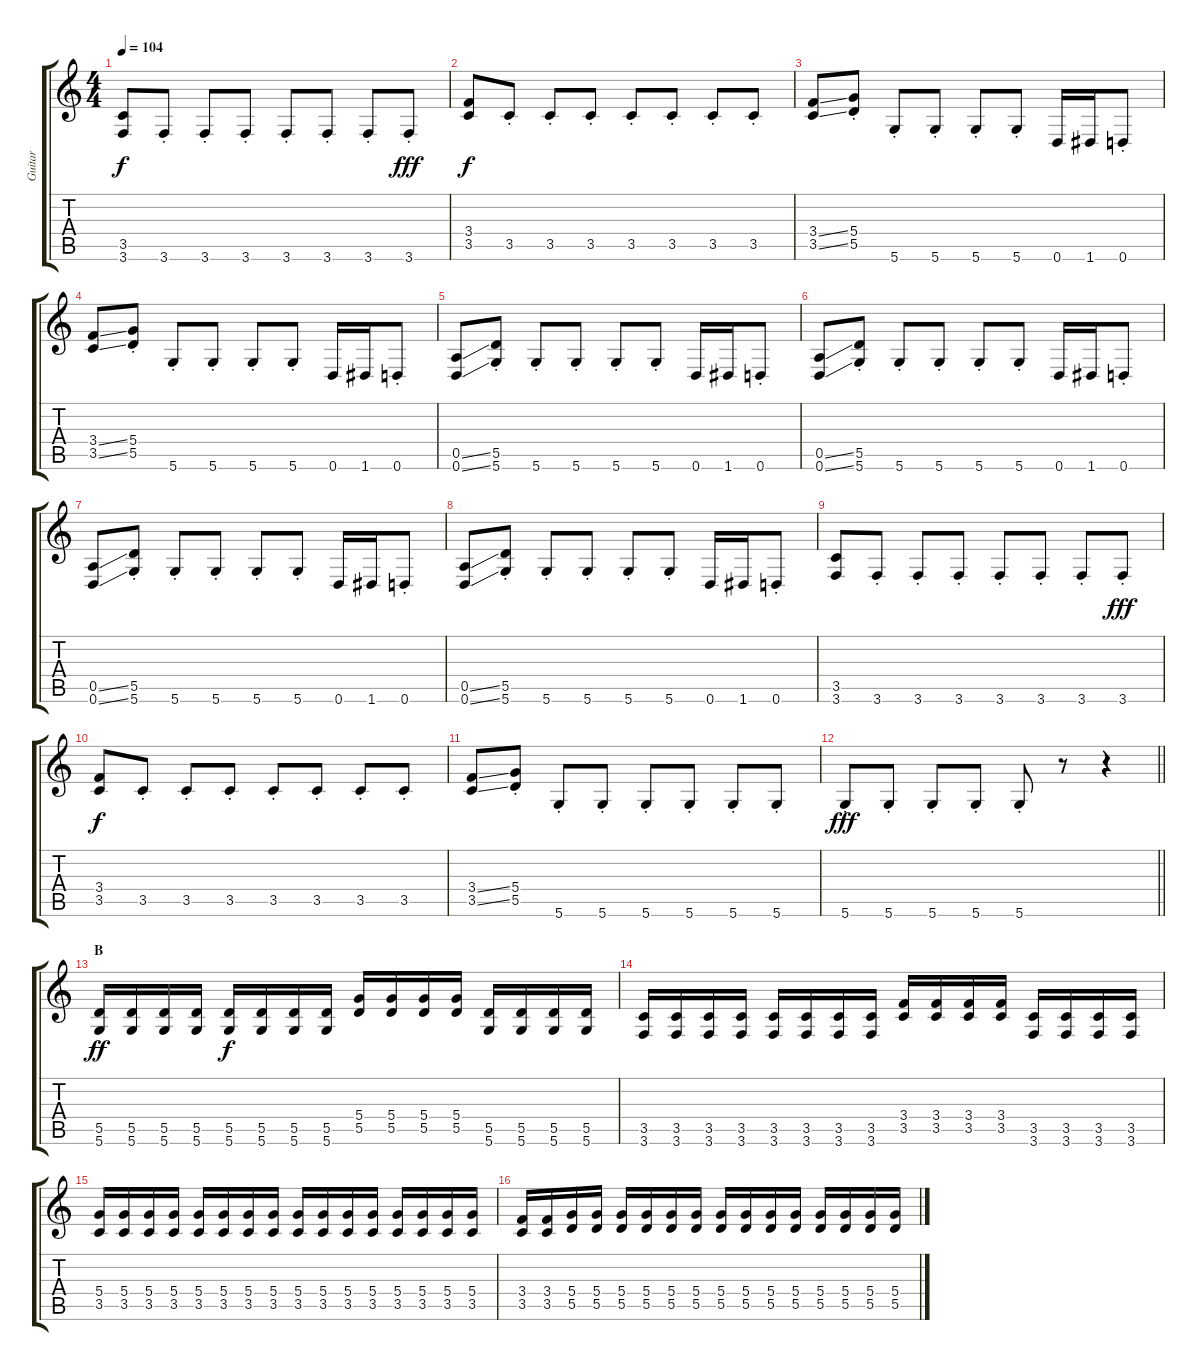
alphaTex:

\track ("Guitar" "Guitar") {instrument electricguitarclean}
\staff {score tabs}
\tuning (E4 B3 G3 D3 A2 D2) {hide}
\ts (4 4)
\tempo 104
\clef g2
\ks c
(3.5 3.6).8{dy f} 3.6{st}.8 3.6{st}.8 3.6{st}.8 3.6{st}.8 3.6{st}.8 3.6{st}.8 3.6{st}.8{dy fff} |
(3.4 3.5).8{dy f} 3.5{st}.8 3.5{st}.8 3.5{st}.8 3.5{st}.8 3.5{st}.8 3.5{st}.8 3.5{st}.8 |
(3.4{ss} 3.5{ss}).8 (5.4{st} 5.5{st}).8 5.6{st}.8 5.6{st}.8 5.6{st}.8 5.6{st}.8 0.6.16 1.6.16 0.6{st}.8 |
(3.4{ss} 3.5{ss}).8 (5.4{st} 5.5{st}).8 5.6{st}.8 5.6{st}.8 5.6{st}.8 5.6{st}.8 0.6.16 1.6.16 0.6{st}.8 |
(0.5{ss} 0.6{ss}).8 (5.5{st} 5.6{st}).8 5.6{st}.8 5.6{st}.8 5.6{st}.8 5.6{st}.8 0.6.16 1.6.16 0.6{st}.8 |
(0.5{ss} 0.6{ss}).8 (5.5{st} 5.6{st}).8 5.6{st}.8 5.6{st}.8 5.6{st}.8 5.6{st}.8 0.6.16 1.6.16 0.6{st}.8 |
(0.5{ss} 0.6{ss}).8 (5.5{st} 5.6{st}).8 5.6{st}.8 5.6{st}.8 5.6{st}.8 5.6{st}.8 0.6.16 1.6.16 0.6{st}.8 |
(0.5{ss} 0.6{ss}).8 (5.5{st} 5.6{st}).8 5.6{st}.8 5.6{st}.8 5.6{st}.8 5.6{st}.8 0.6.16 1.6.16 0.6{st}.8 |
(3.5 3.6).8 3.6{st}.8 3.6{st}.8 3.6{st}.8 3.6{st}.8 3.6{st}.8 3.6{st}.8 3.6{st}.8{dy fff} |
(3.4 3.5).8{dy f} 3.5{st}.8 3.5{st}.8 3.5{st}.8 3.5{st}.8 3.5{st}.8 3.5{st}.8 3.5{st}.8 |
(3.4{ss} 3.5{ss}).8 (5.4{st} 5.5{st}).8 5.6{st}.8 5.6{st}.8 5.6{st}.8 5.6{st}.8 5.6{st}.8 5.6{st}.8 |
\barLineRight lightlight
5.6{st}.8{dy fff} 5.6{st}.8 5.6{st}.8 5.6{st}.8 5.6{st}.8 r.8 r.4 |
\section ("" "B")
(5.5 5.6).16{dy ff volume 13 instrument distortionguitar} (5.5 5.6).16 (5.5 5.6).16 (5.5 5.6).16 (5.5 5.6).16{dy f} (5.5 5.6).16 (5.5 5.6).16 (5.5 5.6).16 (5.4 5.5).16 (5.4 5.5).16 (5.4 5.5).16 (5.4 5.5).16 (5.5 5.6).16 (5.5 5.6).16 (5.5 5.6).16 (5.5 5.6).16 |
(3.5 3.6).16 (3.5 3.6).16 (3.5 3.6).16 (3.5 3.6).16 (3.5 3.6).16 (3.5 3.6).16 (3.5 3.6).16 (3.5 3.6).16 (3.4 3.5).16 (3.4 3.5).16 (3.4 3.5).16 (3.4 3.5).16 (3.5 3.6).16 (3.5 3.6).16 (3.5 3.6).16 (3.5 3.6).16 |
(5.4 3.5).16 (5.4 3.5).16 (5.4 3.5).16 (5.4 3.5).16 (5.4 3.5).16 (5.4 3.5).16 (5.4 3.5).16 (5.4 3.5).16 (5.4 3.5).16 (5.4 3.5).16 (5.4 3.5).16 (5.4 3.5).16 (5.4 3.5).16 (5.4 3.5).16 (5.4 3.5).16 (5.4 3.5).16 |
(3.4 3.5).16 (3.4 3.5).16 (5.4 5.5).16 (5.4 5.5).16 (5.4 5.5).16 (5.4 5.5).16 (5.4 5.5).16 (5.4 5.5).16 (5.4 5.5).16 (5.4 5.5).16 (5.4 5.5).16 (5.4 5.5).16 (5.4 5.5).16 (5.4 5.5).16 (5.4 5.5).16 (5.4 5.5).16
